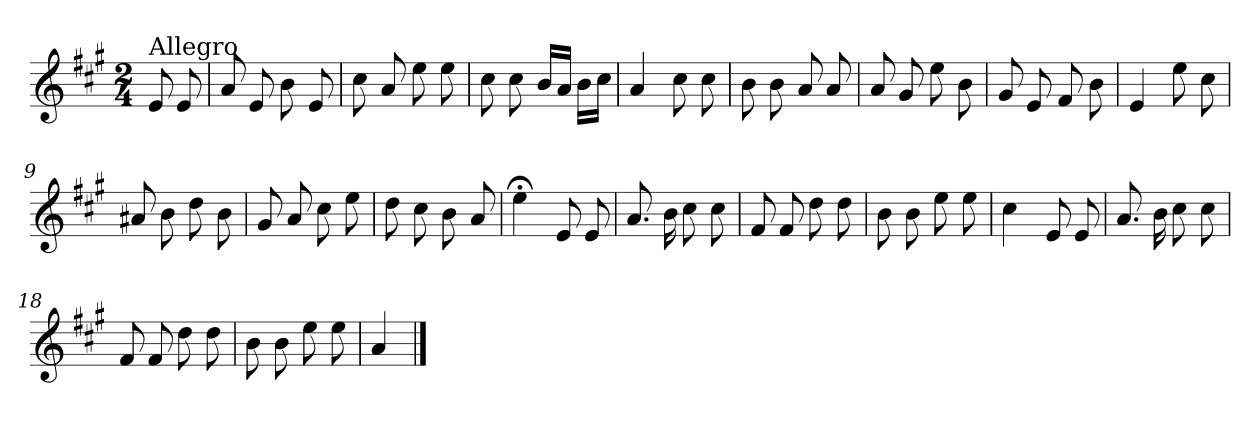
**kern
*part1
*staff1
*clefG2
*k[f#c#g#]
*A:
*M2/4
=
!LO:TX:a:t=Allegro
8e/
8e/
=1
8a/
8e/
8b\
8e/
=2
8cc#\
8a/
8ee\
8ee\
=3
8cc#\
8cc#\
16b/LL
16a/JJ
16b\LL
16cc#\JJ
=4
4a/
8cc#\
8cc#\
=5
8b\
8b\
8a/
8a/
=6
8a/
8g#/
8ee\
8b\
=7
8g#/
8e/
8f#/
8b\
!!LO:LB:g=z
=8
4e/
8ee\
8cc#\
=9
8a#X/
8b\
8dd\
8b\
=10
8g#/
8a/
8cc#\
8ee\
=11
8dd\
8cc#\
8b\
8a/
=12
4ee;<\
8e/
8e/
=13
8.a/
16b\
8cc#\
8cc#\
=14
8f#/
8f#/
8dd\
8dd\
=15
8b\
8b\
8ee\
8ee\
!!LO:LB:g=z
=16
4cc#\
8e/
8e/
=17
8.a/
16b\
8cc#\
8cc#\
=18
8f#/
8f#/
8dd\
8dd\
=19
8b\
8b\
8ee\
8ee\
=20
4a/
==
*-
